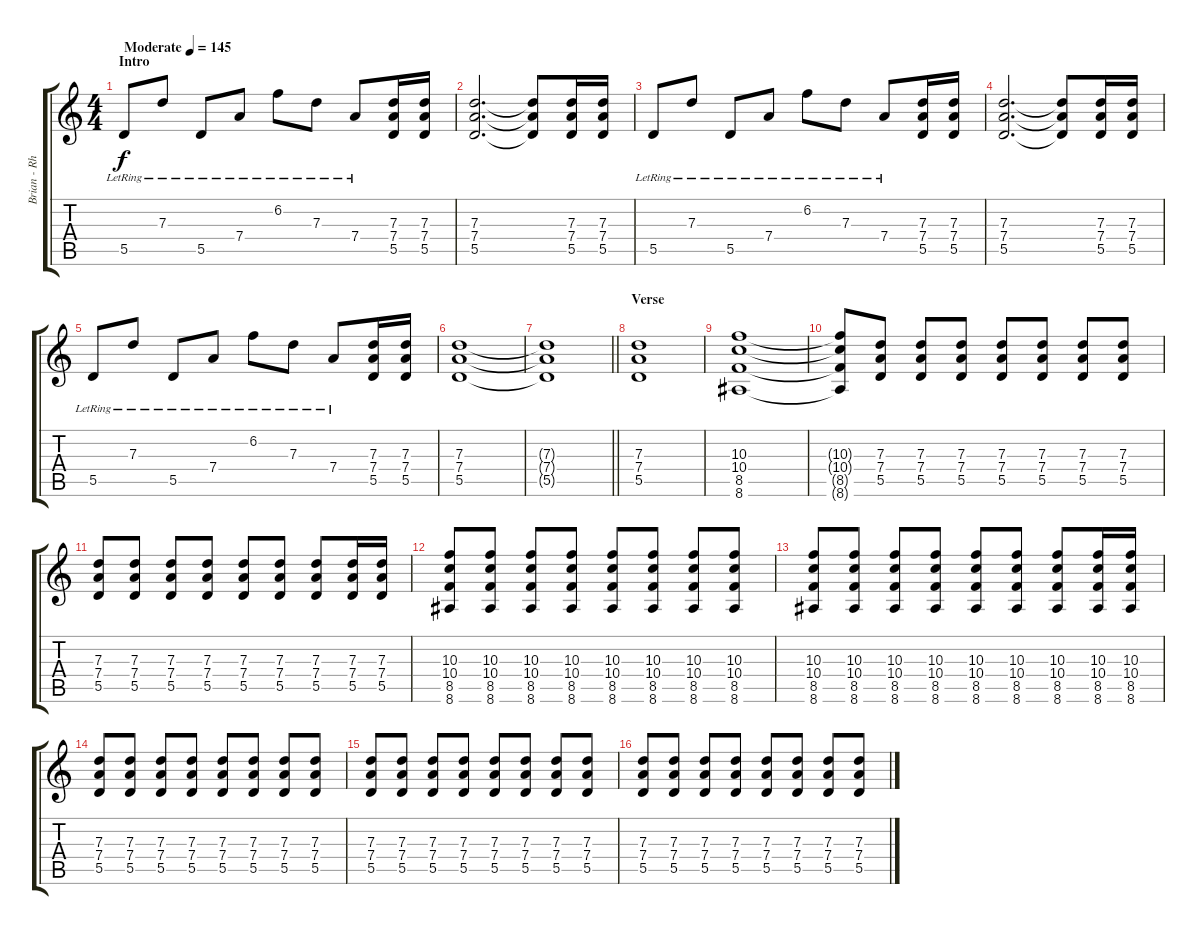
\track ("Brian - Rhythm Guitar" "Brian - Rh") {instrument acousticguitarsteel}
\staff {score tabs}
\tuning (E4 B3 G3 D3 A2 D2) {hide}
\ts (4 4)
\section ("" "Intro")
\tempo (145 "Moderate")
\clef g2
\ks c
5.5{lr}.8{dy f instrument acousticguitarsteel} 7.3{lr}.8 5.5{lr}.8 7.4{lr}.8 6.2{lr}.8 7.3{lr}.8 7.4{lr}.8 (7.3 7.4 5.5).16 (7.3 7.4 5.5).16 |
(7.3 7.4 5.5).2{d} (7.3{t} 7.4{t} 5.5{t}).8 (7.3 7.4 5.5).16 (7.3 7.4 5.5).16 |
5.5{lr}.8 7.3{lr}.8 5.5{lr}.8 7.4{lr}.8 6.2{lr}.8 7.3{lr}.8 7.4{lr}.8 (7.3 7.4 5.5).16 (7.3 7.4 5.5).16 |
(7.3 7.4 5.5).2{d} (7.3{t} 7.4{t} 5.5{t}).8 (7.3 7.4 5.5).16 (7.3 7.4 5.5).16 |
5.5{lr}.8 7.3{lr}.8 5.5{lr}.8 7.4{lr}.8 6.2{lr}.8 7.3{lr}.8 7.4{lr}.8 (7.3 7.4 5.5).16 (7.3 7.4 5.5).16 |
(7.3 7.4 5.5).1 |
\barLineRight lightlight
(7.3{t} 7.4{t} 5.5{t}).1 |
\section ("" "Verse")
(7.3 7.4 5.5).1 |
(10.3 10.4 8.5 8.6).1 |
(10.3{t} 10.4{t} 8.5{t} 8.6{t}).8 (7.3 7.4 5.5).8 (7.3 7.4 5.5).8 (7.3 7.4 5.5).8 (7.3 7.4 5.5).8 (7.3 7.4 5.5).8 (7.3 7.4 5.5).8 (7.3 7.4 5.5).8 |
(7.3 7.4 5.5).8 (7.3 7.4 5.5).8 (7.3 7.4 5.5).8 (7.3 7.4 5.5).8 (7.3 7.4 5.5).8 (7.3 7.4 5.5).8 (7.3 7.4 5.5).8 (7.3 7.4 5.5).16 (7.3 7.4 5.5).16 |
(10.3 10.4 8.5 8.6).8 (10.3 10.4 8.5 8.6).8 (10.3 10.4 8.5 8.6).8 (10.3 10.4 8.5 8.6).8 (10.3 10.4 8.5 8.6).8 (10.3 10.4 8.5 8.6).8 (10.3 10.4 8.5 8.6).8 (10.3 10.4 8.5 8.6).8 |
(10.3 10.4 8.5 8.6).8 (10.3 10.4 8.5 8.6).8 (10.3 10.4 8.5 8.6).8 (10.3 10.4 8.5 8.6).8 (10.3 10.4 8.5 8.6).8 (10.3 10.4 8.5 8.6).8 (10.3 10.4 8.5 8.6).8 (10.3 10.4 8.5 8.6).16 (10.3 10.4 8.5 8.6).16 |
(7.3 7.4 5.5).8 (7.3 7.4 5.5).8 (7.3 7.4 5.5).8 (7.3 7.4 5.5).8 (7.3 7.4 5.5).8 (7.3 7.4 5.5).8 (7.3 7.4 5.5).8 (7.3 7.4 5.5).8 |
(7.3 7.4 5.5).8 (7.3 7.4 5.5).8 (7.3 7.4 5.5).8 (7.3 7.4 5.5).8 (7.3 7.4 5.5).8 (7.3 7.4 5.5).8 (7.3 7.4 5.5).8 (7.3 7.4 5.5).8 |
(7.3 7.4 5.5).8 (7.3 7.4 5.5).8 (7.3 7.4 5.5).8 (7.3 7.4 5.5).8 (7.3 7.4 5.5).8 (7.3 7.4 5.5).8 (7.3 7.4 5.5).8 (7.3 7.4 5.5).8
